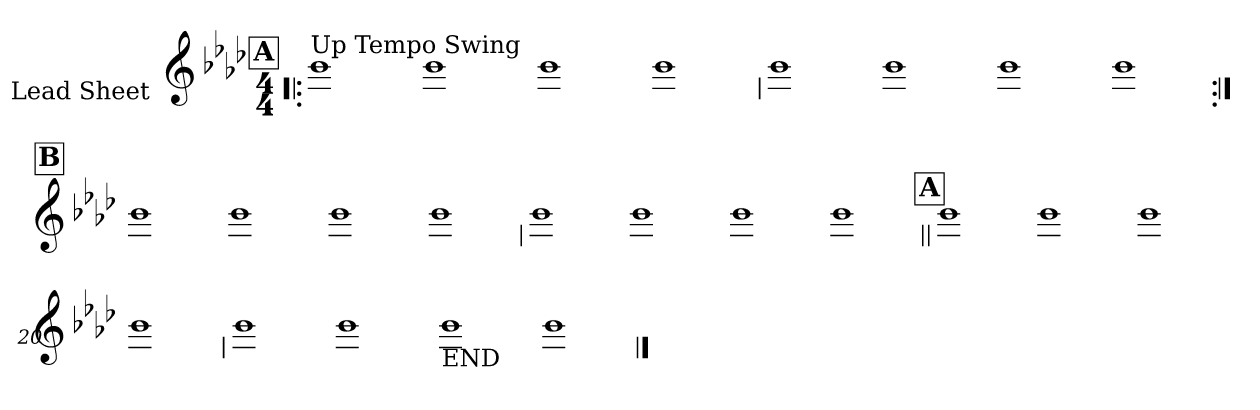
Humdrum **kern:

**kern
*part1
*staff1
*I"Lead Sheet
*stria0
*clefG2
*k[b-e-a-d-]
*A-:
*M4/4
!!LO:REH:place=s1:a:t=A
=1!|:
!LO:TX:a:t=Up Tempo Swing
1b-
=2-
1b-
=3-
1b-
=4-
1b-
!!LO:LB:g=z
=5
1b-
=6-
1b-
=7-
1b-
=8-
1b-
!!LO:LB:g=z
!!LO:REH:place=s1:a:t=B
=9:|!
1b-
=10-
1b-
=11-
1b-
=12-
1b-
!!LO:LB:g=z
=13
1b-
=14-
1b-
=15-
1b-
=16-
1b-
!!LO:LB:g=z
!!LO:REH:place=s1:a:t=A
=17||
1b-
=18-
1b-
=19-
1b-
=20-
1b-
!!LO:LB:g=z
=21
1b-
=22-
1b-
=23-
!LO:TX:b:t=END
1b-
=24-
1b-
==
*-
